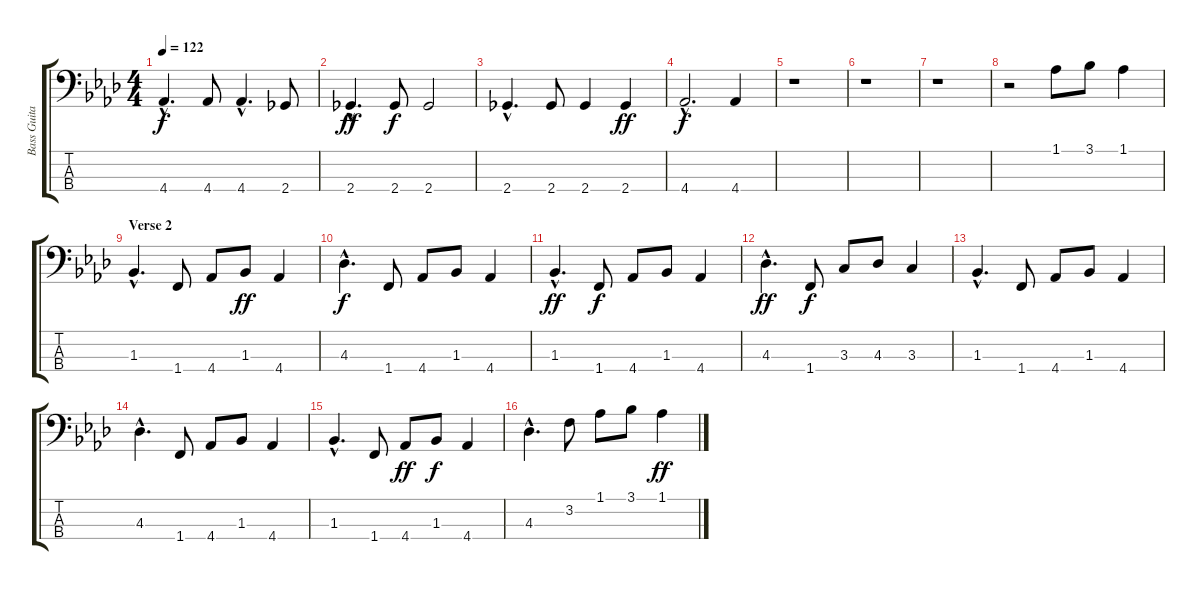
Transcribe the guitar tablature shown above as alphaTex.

\track ("Bass Guitar" "Bass Guita") {instrument synthbass1}
\staff {score tabs}
\tuning (G2 D2 A1 E1) {hide}
\ts (4 4)
\tempo 122
\clef f4
\ks ab
4.4{hac}.4{d dy f} 4.4.8 4.4{hac}.4{d} 2.4.8 |
2.4{hac}.4{d dy ff} 2.4.8{dy f} 2.4.2 |
2.4{hac}.4{d} 2.4.8 2.4.4 2.4.4{dy ff} |
4.4{hac}.2{d dy f} 4.4.4 |
r.1 |
r.1 |
r.1 |
r.2 1.1.8 3.1.8 1.1.4 |
\section ("" "Verse 2")
1.3{hac}.4{d} 1.4.8 4.4.8 1.3.8{dy ff} 4.4.4 |
4.3{hac}.4{d dy f} 1.4.8 4.4.8 1.3.8 4.4.4 |
1.3{hac}.4{d dy ff} 1.4.8{dy f} 4.4.8 1.3.8 4.4.4 |
4.3{hac}.4{d dy ff} 1.4.8{dy f} 3.3.8 4.3.8 3.3.4 |
1.3{hac}.4{d} 1.4.8 4.4.8 1.3.8 4.4.4 |
4.3{hac}.4{d} 1.4.8 4.4.8 1.3.8 4.4.4 |
1.3{hac}.4{d} 1.4.8 4.4.8{dy ff} 1.3.8{dy f} 4.4.4 |
4.3{hac}.4{d} 3.2.8 1.1.8 3.1.8 1.1.4{dy ff}
